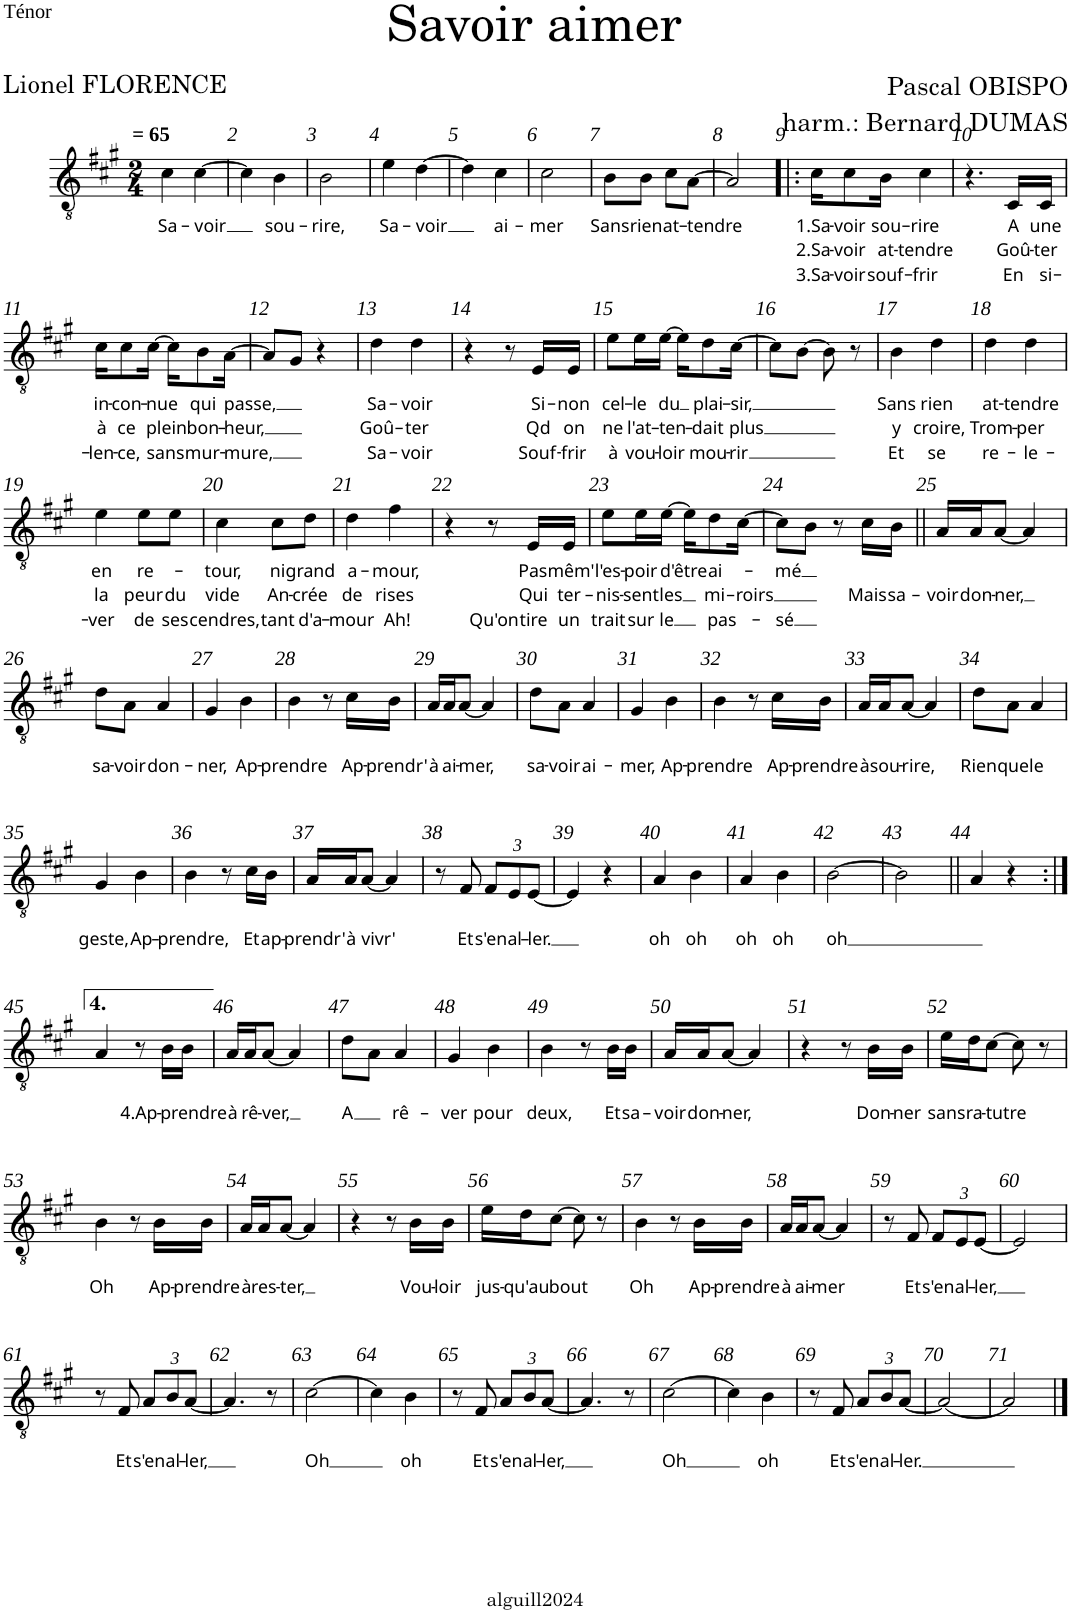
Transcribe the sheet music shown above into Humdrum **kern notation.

**kern	**text	**text	**text
*part1	*part1	*part1	*part1
*staff1	*staff1	*staff1	*staff1
*I"Ténor	*	*	*
*I'T	*	*	*
*clefGv2	*	*	*
*k[f#c#g#]	*	*	*
*f#:	*	*	*
*M2/4	*	*	*
=1	=1	=1	=1
!LO:TX:a:B:t== 65	!	!	!
!	!LO:LY:b	!	!
4c#\	Sa-	.	.
!	!LO:LY:b	!	!
[4c#\	-voir	.	.
=2	=2	=2	=2
4c#\]	.	.	.
!	!LO:LY:b	!	!
4B\	sou-	.	.
=3	=3	=3	=3
!	!LO:LY:b	!	!
2B\	-rire,	.	.
=4	=4	=4	=4
!	!LO:LY:b	!	!
4e\	Sa-	.	.
!	!LO:LY:b	!	!
[4d\	-voir	.	.
=5	=5	=5	=5
4d\]	.	.	.
!	!LO:LY:b	!	!
4c#\	ai-	.	.
=6	=6	=6	=6
!	!LO:LY:b	!	!
2c#\	-mer	.	.
=7	=7	=7	=7
!	!LO:LY:b	!	!
8B\L	Sans	.	.
!	!LO:LY:b	!	!
8B\J	rien	.	.
!	!LO:LY:b	!	!
8c#\L	at-	.	.
!	!LO:LY:b	!	!
[8A\J	-tendre	.	.
=8	=8	=8	=8
2A/]	.	.	.
=9!|:	=9!|:	=9!|:	=9!|:
!	!LO:LY:b	!LO:LY:b	!LO:LY:b
16c#\KL	1.Sa-	2.Sa-	3.Sa-
!	!LO:LY:b	!LO:LY:b	!LO:LY:b
8c#\	-voir	-voir	-voir
!	!LO:LY:b	!LO:LY:b	!LO:LY:b
16B\Jk	sou-	at-	souf-
!	!LO:LY:b	!LO:LY:b	!LO:LY:b
4c#\	-rire	-tendre	-frir
=10	=10	=10	=10
4.r	.	.	.
!	!LO:LY:b	!LO:LY:b	!LO:LY:b
16C#/LL	A	Goû-	En
!	!LO:LY:b	!LO:LY:b	!LO:LY:b
16C#/JJ	une	-ter	si-
!!LO:LB:g=z
=11	=11	=11	=11
!	!LO:LY:b	!LO:LY:b	!LO:LY:b
16c#\KL	in-	à	-len-
!	!LO:LY:b	!LO:LY:b	!LO:LY:b
8c#\	-con-	ce	-ce,
!	!LO:LY:b	!LO:LY:b	!LO:LY:b
[16c#\Jk	-nue	plein	sans
16c#\KL]	.	.	.
!	!LO:LY:b	!LO:LY:b	!LO:LY:b
8B\	qui	bon-	mur-
!	!LO:LY:b	!LO:LY:b	!LO:LY:b
[16A\Jk	passe,	-heur,	-mure,
=12	=12	=12	=12
8A/L]	.	.	.
8G#/J	.	.	.
4r	.	.	.
=13	=13	=13	=13
!	!LO:LY:b	!LO:LY:b	!LO:LY:b
4d\	Sa-	Goû-	Sa-
!	!LO:LY:b	!LO:LY:b	!LO:LY:b
4d\	-voir	-ter	-voir
=14	=14	=14	=14
4r	.	.	.
8r	.	.	.
!	!LO:LY:b	!LO:LY:b	!LO:LY:b
16E/LL	Si-	Qd	Souf-
!	!LO:LY:b	!LO:LY:b	!LO:LY:b
16E/JJ	-non	on	-frir
=15	=15	=15	=15
!	!LO:LY:b	!LO:LY:b	!LO:LY:b
8e\L	cel-	ne	à
!	!LO:LY:b	!LO:LY:b	!LO:LY:b
16e\L	-le	l'at-	vou-
!	!LO:LY:b	!LO:LY:b	!LO:LY:b
[16e\JJ	du	-ten-	-loir
16e\KL]	.	.	.
!	!LO:LY:b	!LO:LY:b	!LO:LY:b
8d\	plai-	-dait	mou-
!	!LO:LY:b	!LO:LY:b	!LO:LY:b
[16c#\Jk	-sir,	plus	-rir
=16	=16	=16	=16
8c#\L]	.	.	.
[8B\J	.	.	.
8B\]	.	.	.
8r	.	.	.
=17	=17	=17	=17
!	!LO:LY:b	!LO:LY:b	!LO:LY:b
4B\	Sans	y	Et
!	!LO:LY:b	!LO:LY:b	!LO:LY:b
4d\	rien	croire,	se
=18	=18	=18	=18
!	!LO:LY:b	!LO:LY:b	!LO:LY:b
4d\	at-	Trom-	re-
!	!LO:LY:b	!LO:LY:b	!LO:LY:b
4d\	-tendre	-per	-le-
!!LO:LB:g=z
=19	=19	=19	=19
!	!LO:LY:b	!LO:LY:b	!LO:LY:b
4e\	en	la	-ver
!	!LO:LY:b	!LO:LY:b	!LO:LY:b
8e\L	re-	peur	de
!	!	!LO:LY:b	!LO:LY:b
8e\J	.	du	ses
=20	=20	=20	=20
!	!LO:LY:b	!LO:LY:b	!LO:LY:b
4c#\	-tour,	vide	cendres,
!	!LO:LY:b	!LO:LY:b	!LO:LY:b
8c#\L	ni	An-	tant
!	!LO:LY:b	!LO:LY:b	!LO:LY:b
8d\J	grand	-crée	d'a-
=21	=21	=21	=21
!	!LO:LY:b	!LO:LY:b	!LO:LY:b
4d\	a-	de	-mour
!	!LO:LY:b	!LO:LY:b	!LO:LY:b
4f#\	-mour,	rises	Ah!
=22	=22	=22	=22
4r	.	.	.
!	!	!	!LO:LY:b
8r	.	.	Qu'on
!	!LO:LY:b	!LO:LY:b	!LO:LY:b
16E/LL	Pas	Qui	tire
!	!LO:LY:b	!LO:LY:b	!LO:LY:b
16E/JJ	mêm'	ter-	un
=23	=23	=23	=23
!	!LO:LY:b	!LO:LY:b	!LO:LY:b
8e\L	l'es-	-nis-	trait
!	!LO:LY:b	!LO:LY:b	!LO:LY:b
16e\L	-poir	-sent	sur
!	!LO:LY:b	!LO:LY:b	!LO:LY:b
[16e\JJ	d'être	les	le
16e\KL]	.	.	.
!	!LO:LY:b	!LO:LY:b	!LO:LY:b
8d\	ai-	mi-	pas-
!	!	!LO:LY:b	!
[16c#\Jk	.	-roirs	.
=24	=24	=24	=24
!	!LO:LY:b	!	!LO:LY:b
8c#\L]	-mé	.	-sé
8B\J	.	.	.
8r	.	.	.
!	!	!LO:LY:b	!
16c#\LL	.	Mais	.
!	!	!LO:LY:b	!
16B\JJ	.	sa-	.
=25||	=25||	=25||	=25||
!	!	!LO:LY:b	!
16A/LL	.	-voir	.
!	!	!LO:LY:b	!
16A/J	.	don-	.
!	!	!LO:LY:b	!
[8A/J	.	-ner,	.
4A/]	.	.	.
!!LO:LB:g=z
=26	=26	=26	=26
!	!	!LO:LY:b	!
8d\L	.	sa-	.
!	!	!LO:LY:b	!
8A\J	.	-voir	.
!	!	!LO:LY:b	!
4A/	.	don-	.
=27	=27	=27	=27
!	!	!LO:LY:b	!
4G#/	.	-ner,	.
!	!	!LO:LY:b	!
4B\	.	Ap-	.
=28	=28	=28	=28
!	!	!LO:LY:b	!
4B\	.	-prendre	.
8r	.	.	.
!	!	!LO:LY:b	!
16c#\LL	.	Ap-	.
!	!	!LO:LY:b	!
16B\JJ	.	-prendr'	.
=29	=29	=29	=29
!	!	!LO:LY:b	!
16A/LL	.	à	.
!	!	!LO:LY:b	!
16A/J	.	ai-	.
!	!	!LO:LY:b	!
[8A/J	.	-mer,	.
4A/]	.	.	.
=30	=30	=30	=30
!	!	!LO:LY:b	!
8d\L	.	sa-	.
!	!	!LO:LY:b	!
8A\J	.	-voir	.
!	!	!LO:LY:b	!
4A/	.	ai-	.
=31	=31	=31	=31
!	!	!LO:LY:b	!
4G#/	.	-mer,	.
!	!	!LO:LY:b	!
4B\	.	Ap-	.
=32	=32	=32	=32
!	!	!LO:LY:b	!
4B\	.	-prendre	.
8r	.	.	.
!	!	!LO:LY:b	!
16c#\LL	.	Ap-	.
!	!	!LO:LY:b	!
16B\JJ	.	-prendre	.
=33	=33	=33	=33
!	!	!LO:LY:b	!
16A/LL	.	à	.
!	!	!LO:LY:b	!
16A/J	.	sou-	.
!	!	!LO:LY:b	!
[8A/J	.	-rire,	.
4A/]	.	.	.
=34	=34	=34	=34
!	!	!LO:LY:b	!
8d\L	.	Rien	.
!	!	!LO:LY:b	!
8A\J	.	que	.
!	!	!LO:LY:b	!
4A/	.	le	.
!!LO:LB:g=z
=35	=35	=35	=35
!	!	!LO:LY:b	!
4G#/	.	geste,	.
!	!	!LO:LY:b	!
4B\	.	Ap-	.
=36	=36	=36	=36
!	!	!LO:LY:b	!
4B\	.	-prendre,	.
8r	.	.	.
!	!	!LO:LY:b	!
16c#\LL	.	Et	.
!	!	!LO:LY:b	!
16B\JJ	.	ap-	.
=37	=37	=37	=37
!	!	!LO:LY:b	!
16A/LL	.	-prendr'	.
!	!	!LO:LY:b	!
16A/J	.	à	.
!	!	!LO:LY:b	!
[8A/J	.	vivr'	.
4A/]	.	.	.
=38	=38	=38	=38
8r	.	.	.
!	!	!LO:LY:b	!
8F#/	.	Et	.
*Xbrackettup	*	*	*
!	!	!LO:LY:b	!
12F#/L	.	s'en	.
!	!	!LO:LY:b	!
12E/	.	al-	.
!	!	!LO:LY:b	!
[12E/J	.	-ler.	.
=39	=39	=39	=39
4E/]	.	.	.
4r	.	.	.
=40	=40	=40	=40
!	!	!LO:LY:b	!
4A/	.	oh	.
!	!	!LO:LY:b	!
4B\	.	oh	.
=41	=41	=41	=41
!	!	!LO:LY:b	!
4A/	.	oh	.
!	!	!LO:LY:b	!
4B\	.	oh	.
=42	=42	=42	=42
!	!	!LO:LY:b	!
[2B\	.	oh	.
=43	=43	=43	=43
2B\]	.	.	.
=44||	=44||	=44||	=44||
4A/	.	.	.
4r	.	.	.
!!LO:LB:g=z
=45:|!	=45:|!	=45:|!	=45:|!
4A/	.	.	.
!	!	!LO:LY:b	!
8r	.	4.Ap-	.
!	!	!LO:LY:b	!
16B\LL	.	-prendre	.
16B\JJ	.	.	.
=46	=46	=46	=46
!	!	!LO:LY:b	!
16A/LL	.	à	.
!	!	!LO:LY:b	!
16A/J	.	rê-	.
!	!	!LO:LY:b	!
[8A/J	.	-ver,	.
4A/]	.	.	.
=47	=47	=47	=47
!	!	!LO:LY:b	!
8d\L	.	A	.
8A\J	.	.	.
!	!	!LO:LY:b	!
4A/	.	rê-	.
=48	=48	=48	=48
!	!	!LO:LY:b	!
4G#/	.	-ver	.
!	!	!LO:LY:b	!
4B\	.	pour	.
=49	=49	=49	=49
!	!	!LO:LY:b	!
4B\	.	deux,	.
8r	.	.	.
!	!	!LO:LY:b	!
16B\LL	.	Et	.
!	!	!LO:LY:b	!
16B\JJ	.	sa-	.
=50	=50	=50	=50
!	!	!LO:LY:b	!
16A/LL	.	-voir	.
!	!	!LO:LY:b	!
16A/J	.	don-	.
!	!	!LO:LY:b	!
[8A/J	.	-ner,	.
4A/]	.	.	.
=51	=51	=51	=51
4r	.	.	.
8r	.	.	.
!	!	!LO:LY:b	!
16B\LL	.	Don-	.
!	!	!LO:LY:b	!
16B\JJ	.	-ner	.
=52	=52	=52	=52
!	!	!LO:LY:b	!
16e\LL	.	sans	.
!	!	!LO:LY:b	!
16d\J	.	ra-	.
!	!	!LO:LY:b	!
[8c#\J	.	-tutre	.
8c#\]	.	.	.
8r	.	.	.
!!LO:LB:g=z
=53	=53	=53	=53
!	!	!LO:LY:b	!
4B\	.	Oh	.
8r	.	.	.
!	!	!LO:LY:b	!
16B\LL	.	Ap-	.
!	!	!LO:LY:b	!
16B\JJ	.	-prendre	.
=54	=54	=54	=54
!	!	!LO:LY:b	!
16A/LL	.	à	.
!	!	!LO:LY:b	!
16A/J	.	res-	.
!	!	!LO:LY:b	!
[8A/J	.	-ter,	.
4A/]	.	.	.
=55	=55	=55	=55
4r	.	.	.
8r	.	.	.
!	!	!LO:LY:b	!
16B\LL	.	Vou-	.
!	!	!LO:LY:b	!
16B\JJ	.	-loir	.
=56	=56	=56	=56
!	!	!LO:LY:b	!
16e\LL	.	jus-	.
!	!	!LO:LY:b	!
16d\J	.	-qu'au	.
!	!	!LO:LY:b	!
[8c#\J	.	bout	.
8c#\]	.	.	.
8r	.	.	.
=57	=57	=57	=57
!	!	!LO:LY:b	!
4B\	.	Oh	.
8r	.	.	.
!	!	!LO:LY:b	!
16B\LL	.	Ap-	.
!	!	!LO:LY:b	!
16B\JJ	.	-prendre	.
=58	=58	=58	=58
!	!	!LO:LY:b	!
16A/LL	.	à	.
!	!	!LO:LY:b	!
16A/J	.	ai-	.
!	!	!LO:LY:b	!
[8A/J	.	-mer	.
4A/]	.	.	.
=59	=59	=59	=59
8r	.	.	.
!	!	!LO:LY:b	!
8F#/	.	Et	.
!	!	!LO:LY:b	!
12F#/L	.	s'en	.
!	!	!LO:LY:b	!
12E/	.	al-	.
!	!	!LO:LY:b	!
[12E/J	.	-ler,	.
=60	=60	=60	=60
2E/]	.	.	.
!!LO:LB:g=z
=61	=61	=61	=61
8r	.	.	.
!	!	!LO:LY:b	!
8F#/	.	Et	.
!	!	!LO:LY:b	!
12A/L	.	s'en	.
!	!	!LO:LY:b	!
12B/	.	al-	.
!	!	!LO:LY:b	!
[12A/J	.	-ler,	.
=62	=62	=62	=62
4.A/]	.	.	.
8r	.	.	.
=63	=63	=63	=63
!	!	!LO:LY:b	!
[2c#\	.	Oh	.
=64	=64	=64	=64
4c#\]	.	.	.
!	!	!LO:LY:b	!
4B\	.	oh	.
=65	=65	=65	=65
8r	.	.	.
!	!	!LO:LY:b	!
8F#/	.	Et	.
!	!	!LO:LY:b	!
12A/L	.	s'en	.
!	!	!LO:LY:b	!
12B/	.	al-	.
!	!	!LO:LY:b	!
[12A/J	.	-ler,	.
=66	=66	=66	=66
4.A/]	.	.	.
8r	.	.	.
=67	=67	=67	=67
!	!	!LO:LY:b	!
[2c#\	.	Oh	.
=68	=68	=68	=68
4c#\]	.	.	.
!	!	!LO:LY:b	!
4B\	.	oh	.
=69	=69	=69	=69
8r	.	.	.
!	!	!LO:LY:b	!
8F#/	.	Et	.
!	!	!LO:LY:b	!
12A/L	.	s'en	.
!	!	!LO:LY:b	!
12B/	.	al-	.
!	!	!LO:LY:b	!
[12A/J	.	-ler.	.
=70	=70	=70	=70
2A/_	.	.	.
=71	=71	=71	=71
2A/]	.	.	.
==	==	==	==
*-	*-	*-	*-
